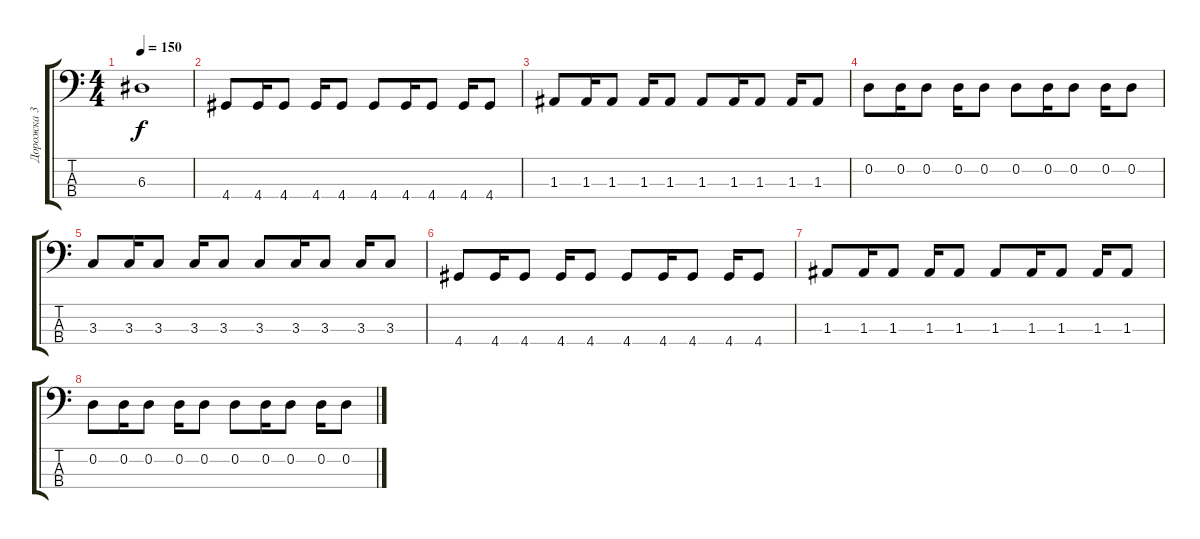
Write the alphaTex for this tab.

\track ("Дорожка 3" "Дорожка 3") {instrument electricbasspick}
\staff {score tabs}
\tuning (G2 D2 A1 E1) {hide}
\ts (4 4)
\tempo 150
\clef f4
\ks c
6.3.1{dy f} |
4.4.8 4.4.16 4.4.8 4.4.16 4.4.8 4.4.8 4.4.16 4.4.8 4.4.16 4.4.8 |
1.3.8 1.3.16 1.3.8 1.3.16 1.3.8 1.3.8 1.3.16 1.3.8 1.3.16 1.3.8 |
0.2.8 0.2.16 0.2.8 0.2.16 0.2.8 0.2.8 0.2.16 0.2.8 0.2.16 0.2.8 |
3.3.8 3.3.16 3.3.8 3.3.16 3.3.8 3.3.8 3.3.16 3.3.8 3.3.16 3.3.8 |
4.4.8 4.4.16 4.4.8 4.4.16 4.4.8 4.4.8 4.4.16 4.4.8 4.4.16 4.4.8 |
1.3.8 1.3.16 1.3.8 1.3.16 1.3.8 1.3.8 1.3.16 1.3.8 1.3.16 1.3.8 |
0.2.8 0.2.16 0.2.8 0.2.16 0.2.8 0.2.8 0.2.16 0.2.8 0.2.16 0.2.8
